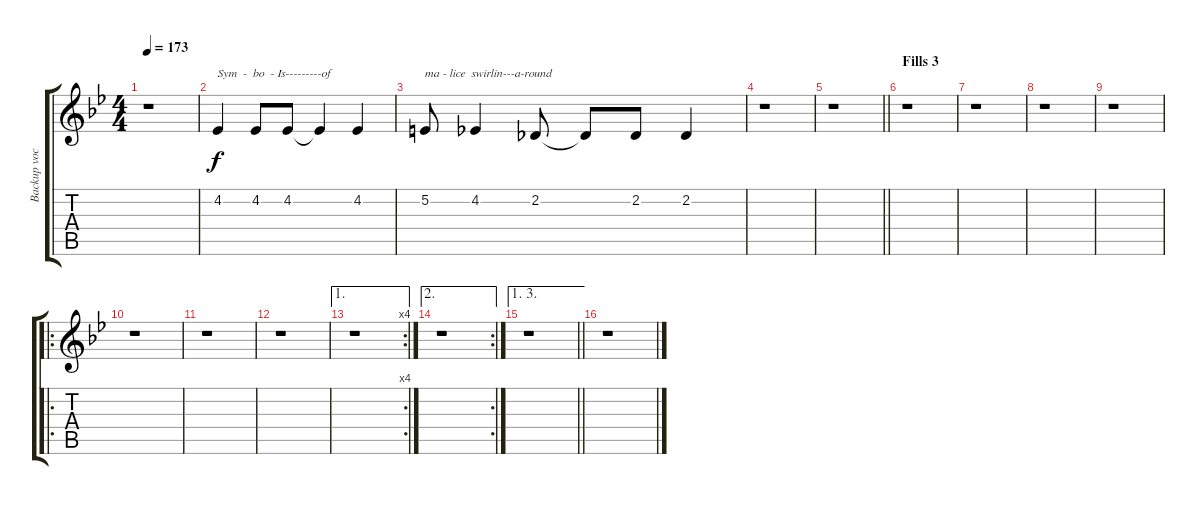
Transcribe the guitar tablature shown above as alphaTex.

\track ("Backup vocals" "Backup voc") {instrument sopranosax}
\staff {score tabs}
\tuning (E4 B3 G3 D3 A2 E2) {hide}
\ts (4 4)
\tempo 173
\clef g2
\ks bb
r.1{dy f} |
4.2.4{txt "Sym  -  bo  - Is---------of"} 4.2.8 4.2.8 4.2{t}.4 4.2.4 |
5.2.8{txt "ma - lice  swirlin---a-round"} 4.2.4 2.2.8 2.2{t}.8 2.2.8 2.2.4 |
r.1 |
\barLineRight lightlight
r.1 |
\section ("" "Fills 3")
r.1 |
r.1 |
r.1 |
r.1 |
\ro
r.1 |
r.1 |
r.1 |
\ae 1
\rc 4
r.1 |
\ae 2
\rc 2
r.1 |
\ae (1 3)
\barLineRight lightlight
r.1 |
r.1
